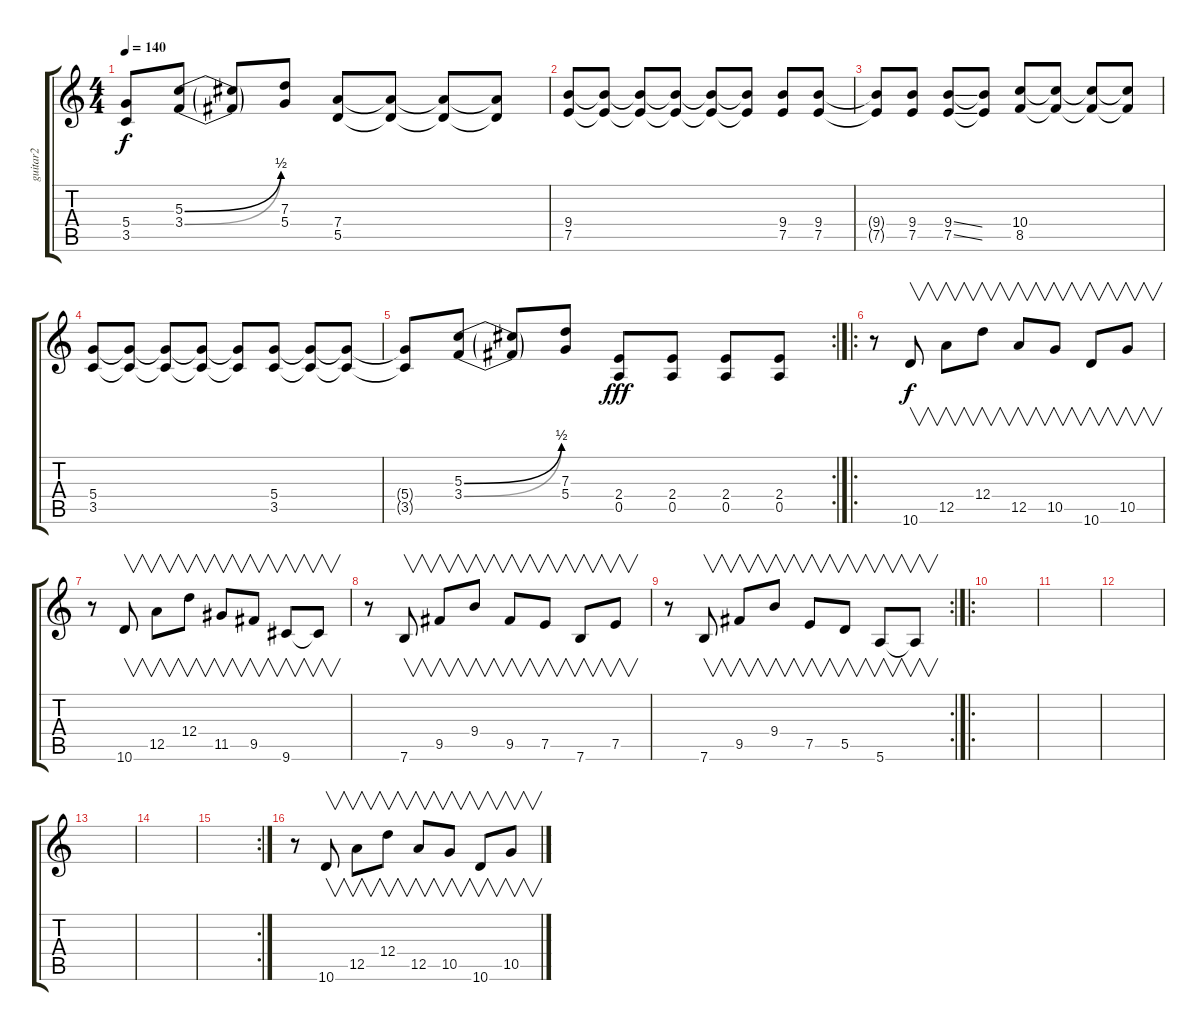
\track ("guitar2" "guitar2") {instrument distortionguitar}
\staff {score tabs}
\tuning (E4 B3 G3 D3 A2 E2) {hide}
\ts (4 4)
\tempo 140
\clef g2
\ks c
(5.4{t} 3.5{t}).8{dy f} (5.3{be (bend 0 0 60 2)} 3.4{be (bend 0 0 60 2)}).8 (5.3{t} 3.4{t}).8 (7.3 5.4).8 (7.4 5.5).8 (7.4{t} 5.5{t}).8 (7.4{t} 5.5{t}).8 (7.4{t} 5.5{t}).8 |
(9.4 7.5).8 (9.4{t} 7.5{t}).8 (9.4{t} 7.5{t}).8 (9.4{t} 7.5{t}).8 (9.4{t} 7.5{t}).8 (9.4{t} 7.5{t}).8 (9.4 7.5).8 (9.4 7.5).8 |
(9.4{t} 7.5{t}).8 (9.4 7.5).8 (9.4{ss} 7.5{ss}).8 (9.4{t} 7.5{t}).8 (10.4 8.5).8 (10.4{t} 8.5{t}).8 (10.4{t} 8.5{t}).8 (10.4{t} 8.5{t}).8 |
(5.4 3.5).8 (5.4{t} 3.5{t}).8 (5.4{t} 3.5{t}).8 (5.4{t} 3.5{t}).8 (5.4{t} 3.5{t}).8 (5.4 3.5).8 (5.4{t} 3.5{t}).8 (5.4{t} 3.5{t}).8 |
\rc 2
(5.4{t} 3.5{t}).8 (5.3{be (bend 0 0 60 2)} 3.4{be (bend 0 0 60 2)}).8 (5.3{t} 3.4{t}).8 (7.3 5.4).8 (2.4 0.5).8{dy fff} (2.4 0.5).8 (2.4 0.5).8 (2.4 0.5).8 |
\ro
r.8{balance 0} 10.6.8{v dy f} 12.5.8{v} 12.4.8{v} 12.5.8{v} 10.5.8{v} 10.6.8{v} 10.5.8{v balance 8} |
r.8{balance 0} 10.6.8{v} 12.5.8{v} 12.4.8{v} 11.5.8{v} 9.5.8{v} 9.6.8{v balance 8} 9.6{t}.8{v} |
r.8{balance 0} 7.6.8{v} 9.5.8{v} 9.4.8{v} 9.5.8{v} 7.5.8{v} 7.6.8{v} 7.5.8{v balance 8} |
\rc 2
r.8{balance 0} 7.6.8{v} 9.5.8{v} 9.4.8{v} 7.5.8{v} 5.5.8{v} 5.6.8{v} 5.6{t}.8{v} |
\ro
|
|
|
|
|
\rc 2
|
r.8{balance 0} 10.6.8{v} 12.5.8{v} 12.4.8{v} 12.5.8{v} 10.5.8{v} 10.6.8{v} 10.5.8{v balance 8}
